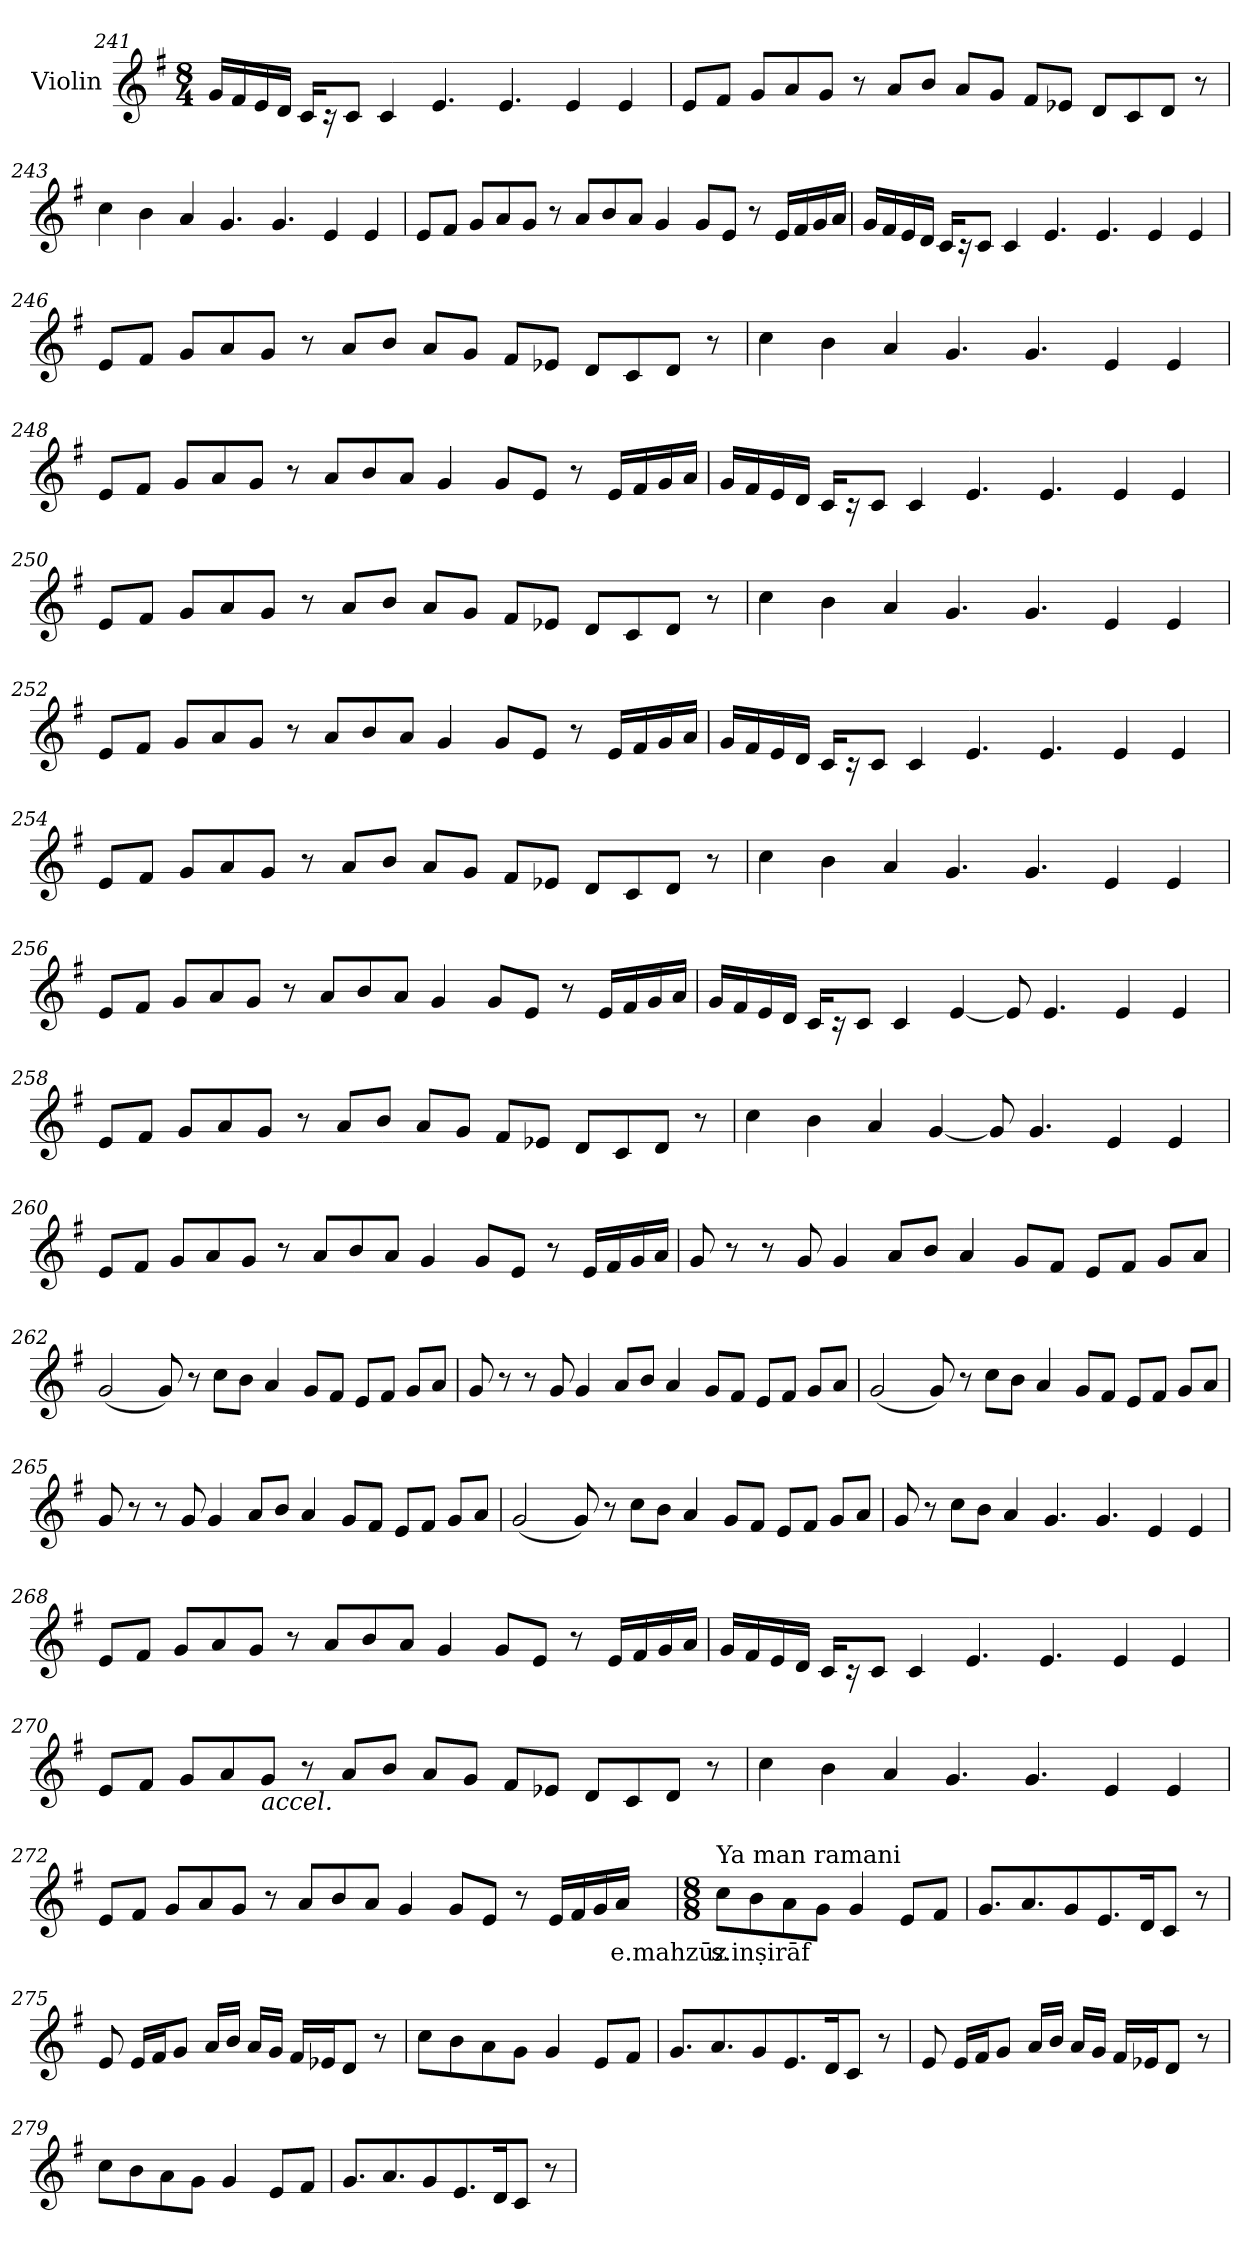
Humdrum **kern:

**kern	**text
*part1	*part1
*staff1	*staff1
*I"Violin	*
*clefG2	*
*k[f#]	*
*G:	*
*M8/4	*
=241	=241
16g/LL	.
16f#/	.
16e/	.
16d/JJ	.
16c/KL	.
16r	.
8c/J	.
4c/	.
4.e/	.
4.e/	.
4e/	.
4e/	.
!!LO:LB:g=z
=242	=242
8e/L	.
8f#/J	.
8g/L	.
8a/	.
8g/J	.
8r	.
8a/L	.
8b/J	.
8a/L	.
8g/J	.
8f#/L	.
8e-X/J	.
8d/L	.
8c/	.
8d/J	.
8r	.
=243	=243
4cc\	.
4b\	.
4a/	.
4.g/	.
4.g/	.
4e/	.
4e/	.
!!LO:PB:g=z
=244	=244
8e/L	.
8f#/J	.
8g/L	.
8a/	.
8g/J	.
8r	.
8a/L	.
8b/	.
8a/J	.
4g/	.
8g/L	.
8e/J	.
8r	.
16e/LL	.
16f#/	.
16g/	.
16a/JJ	.
=245	=245
16g/LL	.
16f#/	.
16e/	.
16d/JJ	.
16c/KL	.
16r	.
8c/J	.
4c/	.
4.e/	.
4.e/	.
4e/	.
4e/	.
!!LO:LB:g=z
=246	=246
8e/L	.
8f#/J	.
8g/L	.
8a/	.
8g/J	.
8r	.
8a/L	.
8b/J	.
8a/L	.
8g/J	.
8f#/L	.
8e-X/J	.
8d/L	.
8c/	.
8d/J	.
8r	.
=247	=247
4cc\	.
4b\	.
4a/	.
4.g/	.
4.g/	.
4e/	.
4e/	.
!!LO:LB:g=z
=248	=248
8e/L	.
8f#/J	.
8g/L	.
8a/	.
8g/J	.
8r	.
8a/L	.
8b/	.
8a/J	.
4g/	.
8g/L	.
8e/J	.
8r	.
16e/LL	.
16f#/	.
16g/	.
16a/JJ	.
=249	=249
16g/LL	.
16f#/	.
16e/	.
16d/JJ	.
16c/KL	.
16r	.
8c/J	.
4c/	.
4.e/	.
4.e/	.
4e/	.
4e/	.
!!LO:LB:g=z
=250	=250
8e/L	.
8f#/J	.
8g/L	.
8a/	.
8g/J	.
8r	.
8a/L	.
8b/J	.
8a/L	.
8g/J	.
8f#/L	.
8e-X/J	.
8d/L	.
8c/	.
8d/J	.
8r	.
=251	=251
4cc\	.
4b\	.
4a/	.
4.g/	.
4.g/	.
4e/	.
4e/	.
!!LO:LB:g=z
=252	=252
8e/L	.
8f#/J	.
8g/L	.
8a/	.
8g/J	.
8r	.
8a/L	.
8b/	.
8a/J	.
4g/	.
8g/L	.
8e/J	.
8r	.
16e/LL	.
16f#/	.
16g/	.
16a/JJ	.
=253	=253
16g/LL	.
16f#/	.
16e/	.
16d/JJ	.
16c/KL	.
16r	.
8c/J	.
4c/	.
4.e/	.
4.e/	.
4e/	.
4e/	.
!!LO:LB:g=z
=254	=254
8e/L	.
8f#/J	.
8g/L	.
8a/	.
8g/J	.
8r	.
8a/L	.
8b/J	.
8a/L	.
8g/J	.
8f#/L	.
8e-X/J	.
8d/L	.
8c/	.
8d/J	.
8r	.
=255	=255
4cc\	.
4b\	.
4a/	.
4.g/	.
4.g/	.
4e/	.
4e/	.
!!LO:LB:g=z
=256	=256
8e/L	.
8f#/J	.
8g/L	.
8a/	.
8g/J	.
8r	.
8a/L	.
8b/	.
8a/J	.
4g/	.
8g/L	.
8e/J	.
8r	.
16e/LL	.
16f#/	.
16g/	.
16a/JJ	.
=257	=257
16g/LL	.
16f#/	.
16e/	.
16d/JJ	.
16c/KL	.
16r	.
8c/J	.
4c/	.
[4e/	.
8e/]	.
4.e/	.
4e/	.
4e/	.
!!LO:LB:g=z
=258	=258
8e/L	.
8f#/J	.
8g/L	.
8a/	.
8g/J	.
8r	.
8a/L	.
8b/J	.
8a/L	.
8g/J	.
8f#/L	.
8e-X/J	.
8d/L	.
8c/	.
8d/J	.
8r	.
=259	=259
4cc\	.
4b\	.
4a/	.
[4g/	.
8g/]	.
4.g/	.
4e/	.
4e/	.
!!LO:PB:g=z
=260	=260
8e/L	.
8f#/J	.
8g/L	.
8a/	.
8g/J	.
8r	.
8a/L	.
8b/	.
8a/J	.
4g/	.
8g/L	.
8e/J	.
8r	.
16e/LL	.
16f#/	.
16g/	.
16a/JJ	.
=261	=261
8g/	.
8r	.
8r	.
8g/	.
4g/	.
8a/L	.
8b/J	.
4a/	.
8g/L	.
8f#/J	.
8e/L	.
8f#/J	.
8g/L	.
8a/J	.
!!LO:LB:g=z
=262	=262
(<2g/	.
8g/)	.
8r	.
8cc\L	.
8b\J	.
4a/	.
8g/L	.
8f#/J	.
8e/L	.
8f#/J	.
8g/L	.
8a/J	.
=263	=263
8g/	.
8r	.
8r	.
8g/	.
4g/	.
8a/L	.
8b/J	.
4a/	.
8g/L	.
8f#/J	.
8e/L	.
8f#/J	.
8g/L	.
8a/J	.
!!LO:LB:g=z
=264	=264
(<2g/	.
8g/)	.
8r	.
8cc\L	.
8b\J	.
4a/	.
8g/L	.
8f#/J	.
8e/L	.
8f#/J	.
8g/L	.
8a/J	.
=265	=265
8g/	.
8r	.
8r	.
8g/	.
4g/	.
8a/L	.
8b/J	.
4a/	.
8g/L	.
8f#/J	.
8e/L	.
8f#/J	.
8g/L	.
8a/J	.
!!LO:LB:g=z
=266	=266
(<2g/	.
8g/)	.
8r	.
8cc\L	.
8b\J	.
4a/	.
8g/L	.
8f#/J	.
8e/L	.
8f#/J	.
8g/L	.
8a/J	.
=267	=267
8g/	.
8r	.
8cc\L	.
8b\J	.
4a/	.
4.g/	.
4.g/	.
4e/	.
4e/	.
!!LO:LB:g=z
=268	=268
8e/L	.
8f#/J	.
8g/L	.
8a/	.
8g/J	.
8r	.
8a/L	.
8b/	.
8a/J	.
4g/	.
8g/L	.
8e/J	.
8r	.
16e/LL	.
16f#/	.
16g/	.
16a/JJ	.
=269	=269
16g/LL	.
16f#/	.
16e/	.
16d/JJ	.
16c/KL	.
16r	.
8c/J	.
4c/	.
4.e/	.
4.e/	.
4e/	.
4e/	.
!!LO:LB:g=z
=270	=270
8e/L	.
8f#/J	.
8g/L	.
8a/	.
!LO:TX:b:i:t=accel.	!
8g/J	.
8r	.
8a/L	.
8b/J	.
8a/L	.
8g/J	.
8f#/L	.
8e-X/J	.
8d/L	.
8c/	.
8d/J	.
8r	.
=271	=271
4cc\	.
4b\	.
4a/	.
4.g/	.
4.g/	.
4e/	.
4e/	.
!!LO:LB:g=z
=272	=272
8e/L	.
8f#/J	.
8g/L	.
8a/	.
8g/J	.
8r	.
8a/L	.
8b/	.
8a/J	.
4g/	.
8g/L	.
8e/J	.
8r	.
16e/LL	.
16f#/	.
16g/	.
!	!LO:LY:b
16a/JJ	e.mahzūz
=273	=273
*M8/8	*
*MM75	*
!LO:TX:a:t=Ya man ramani	!
!	!LO:LY:b
8cc\L	s.inṣirāf
8b\	.
8a\	.
8g\J	.
4g/	.
8e/L	.
8f#/J	.
=274	=274
8.g/L	.
8.a/	.
8g/	.
8.e/	.
16d/K	.
8c/J	.
8r	.
!!LO:LB:g=z
=275	=275
8e/	.
16e/LL	.
16f#/J	.
8g/J	.
16a/LL	.
16b/JJ	.
16a/LL	.
16g/JJ	.
16f#/LL	.
16e-X/J	.
8d/J	.
8r	.
=276	=276
8cc\L	.
8b\	.
8a\	.
8g\J	.
4g/	.
8e/L	.
8f#/J	.
=277	=277
8.g/L	.
8.a/	.
8g/	.
8.e/	.
16d/K	.
8c/J	.
8r	.
!!LO:PB:g=z
=278	=278
8e/	.
16e/LL	.
16f#/J	.
8g/J	.
16a/LL	.
16b/JJ	.
16a/LL	.
16g/JJ	.
16f#/LL	.
16e-X/J	.
8d/J	.
8r	.
=279	=279
8cc\L	.
8b\	.
8a\	.
8g\J	.
4g/	.
8e/L	.
8f#/J	.
=280	=280
8.g/L	.
8.a/	.
8g/	.
8.e/	.
16d/K	.
8c/J	.
8r	.
=	=
*-	*-
